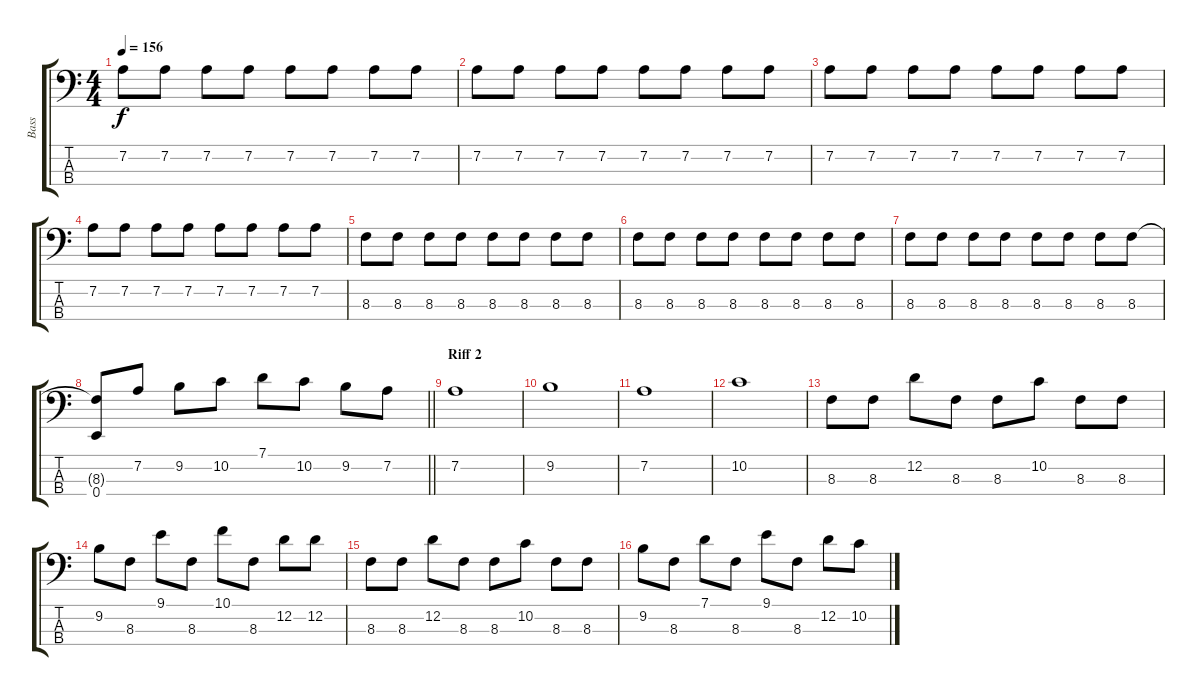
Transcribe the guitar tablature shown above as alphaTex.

\track ("Bass" "Bass") {instrument electricbassfinger}
\staff {score tabs}
\tuning (G2 D2 A1 E1) {hide}
\ts (4 4)
\tempo 156
\clef f4
\ks c
7.2.8{dy f} 7.2.8 7.2.8 7.2.8 7.2.8 7.2.8 7.2.8 7.2.8 |
7.2.8 7.2.8 7.2.8 7.2.8 7.2.8 7.2.8 7.2.8 7.2.8 |
7.2.8 7.2.8 7.2.8 7.2.8 7.2.8 7.2.8 7.2.8 7.2.8 |
7.2.8 7.2.8 7.2.8 7.2.8 7.2.8 7.2.8 7.2.8 7.2.8 |
8.3.8 8.3.8 8.3.8 8.3.8 8.3.8 8.3.8 8.3.8 8.3.8 |
8.3.8 8.3.8 8.3.8 8.3.8 8.3.8 8.3.8 8.3.8 8.3.8 |
8.3.8 8.3.8 8.3.8 8.3.8 8.3.8 8.3.8 8.3.8 8.3.8 |
\barLineRight lightlight
(8.3{t} 0.4).8 7.2.8 9.2.8 10.2.8 7.1.8 10.2.8 9.2.8 7.2.8 |
\section ("" "Riff 2")
7.2.1 |
9.2.1 |
7.2.1 |
10.2.1 |
8.3.8 8.3.8 12.2.8 8.3.8 8.3.8 10.2.8 8.3.8 8.3.8 |
9.2.8 8.3.8 9.1.8 8.3.8 10.1.8 8.3.8 12.2.8 12.2.8 |
8.3.8 8.3.8 12.2.8 8.3.8 8.3.8 10.2.8 8.3.8 8.3.8 |
9.2.8 8.3.8 7.1.8 8.3.8 9.1.8 8.3.8 12.2.8 10.2.8
